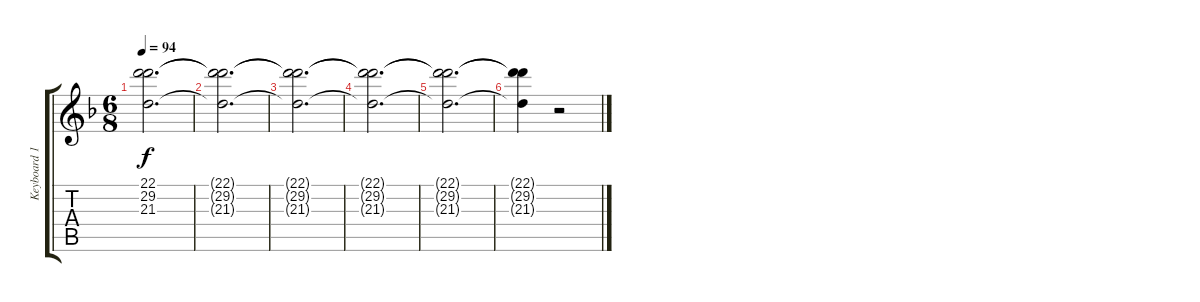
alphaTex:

\track ("Keyboard 1" "Keyboard 1") {instrument synthstrings1}
\staff {score tabs}
\tuning (E4 A3 F3 D3 A2 D2) {hide}
\ts (6 8)
\tempo 94
\clef g2
\ks dminor
(22.1{t} 29.2{t} 21.3{t}).2{d dy f} |
(22.1{t} 29.2{t} 21.3{t}).2{d} |
(22.1{t} 29.2{t} 21.3{t}).2{d} |
(22.1{t} 29.2{t} 21.3{t}).2{d} |
(22.1{t} 29.2{t} 21.3{t}).2{d} |
(22.1{t} 29.2{t} 21.3{t}).4{volume 5} r.2
